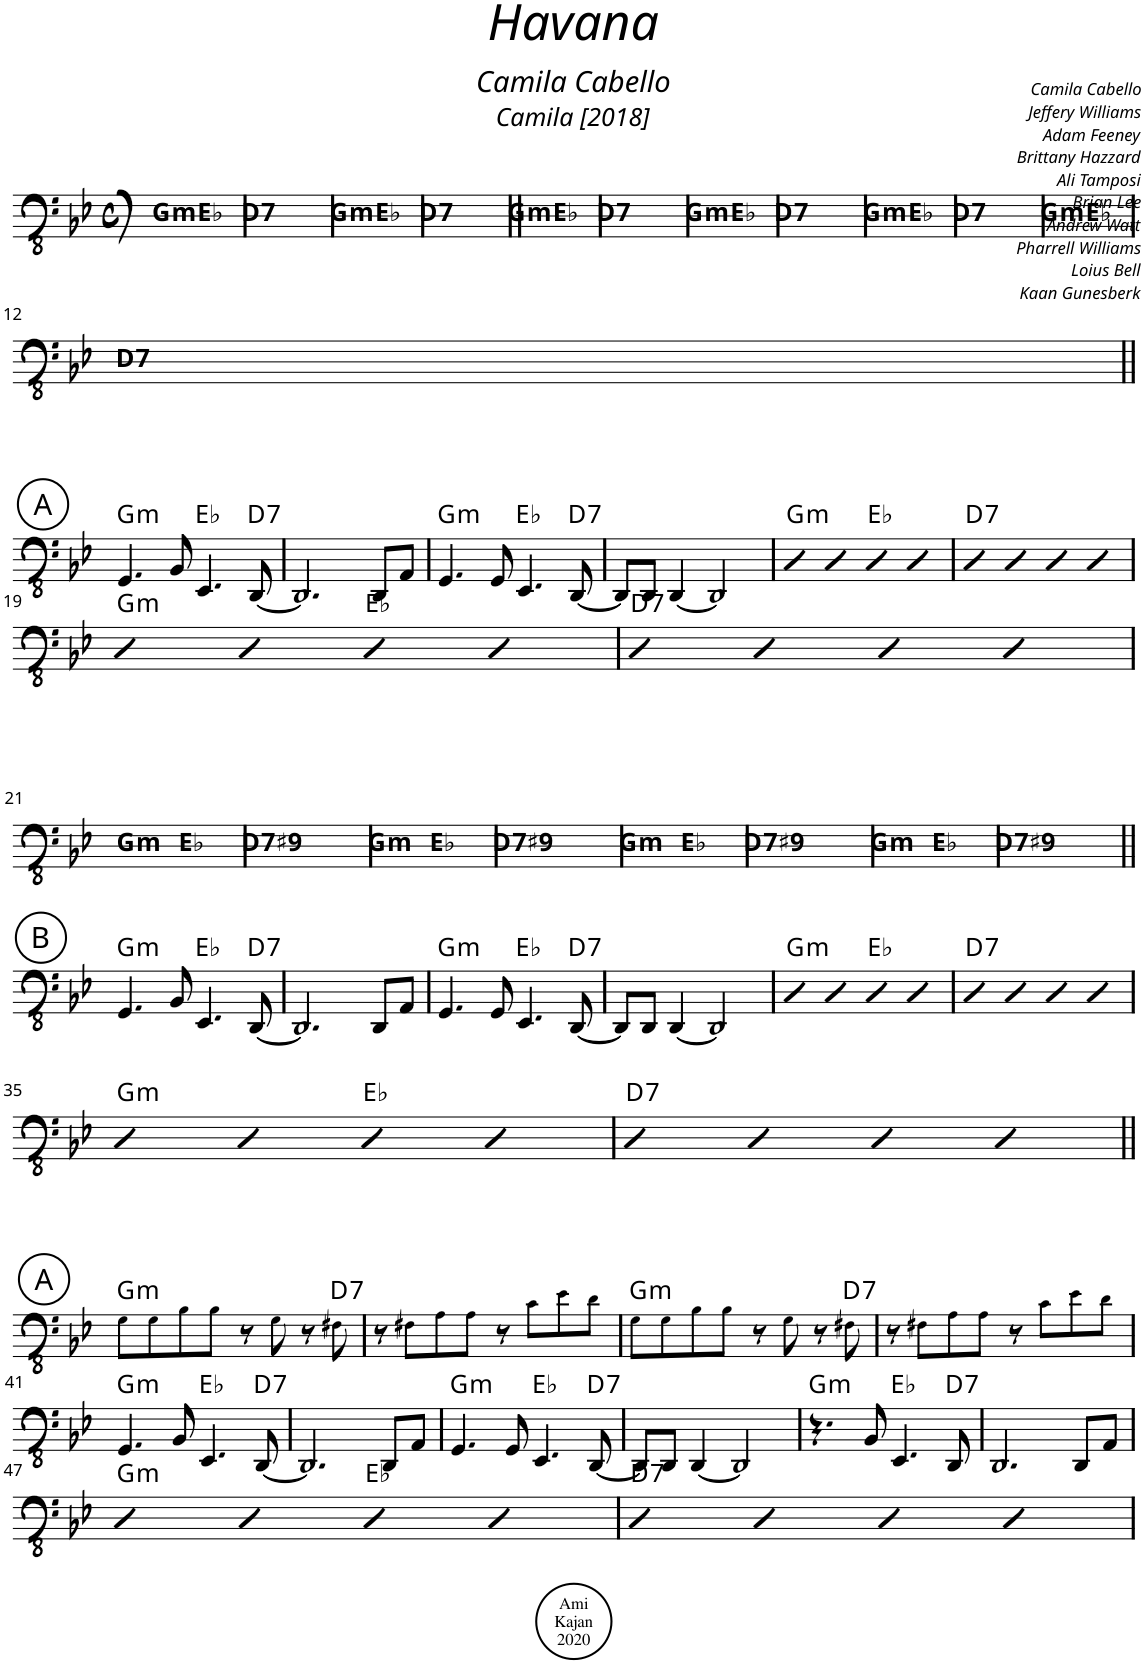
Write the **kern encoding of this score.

**kern	**harte
*part1	*part1
*staff1	*
*I"Acoustic Bass	*
*I'Bass	*
*clefFv4	*
*k[b-e-]	*
*M4/4	*
*met(c)	*
=1	=1
!	!LO:H:kt=m
*^	*
1ryy	2ryy	G:min
.	2ryy	Eb:maj
=2	=2	=2
!	!	!LO:H:kt=7
*v	*v	*
1ryy	D:7
=3	=3
!	!LO:H:kt=m
*^	*
1ryy	2ryy	G:min
.	2ryy	Eb:maj
=4	=4	=4
!	!	!LO:H:kt=7
*v	*v	*
1ryy	D:7
=5||	=5||
!	!LO:H:kt=m
*^	*
1ryy	2ryy	G:min
.	2ryy	Eb:maj
=6	=6	=6
!	!	!LO:H:kt=7
*v	*v	*
1ryy	D:7
=7	=7
!	!LO:H:kt=m
*^	*
1ryy	2ryy	G:min
.	2ryy	Eb:maj
=8	=8	=8
!	!	!LO:H:kt=7
*v	*v	*
1ryy	D:7
=9	=9
!	!LO:H:kt=m
*^	*
1ryy	2ryy	G:min
.	2ryy	Eb:maj
=10	=10	=10
!	!	!LO:H:kt=7
*v	*v	*
1ryy	D:7
=11	=11
!	!LO:H:kt=m
*^	*
1ryy	2ryy	G:min
.	2ryy	Eb:maj
!!LO:LB:g=z	!!
=12	=12	=12
!	!	!LO:H:kt=7
*v	*v	*
1ryy	D:7
!!LO:LB:g=z
!!LO:REH:place=s1:a:cj:enc=circle:fs=14:t=A
=13||	=13||
!	!LO:H:kt=m
4.GGG/	G:min
8BBB-/	.
4.EEE-/	Eb:maj
!	!LO:H:kt=7
[8DDD/	D:7
=14	=14
2.DDD/]	.
8DDD/L	.
8AAA/J	.
=15	=15
!	!LO:H:kt=m
4.GGG/	G:min
8GGG/	.
4.EEE-/	Eb:maj
!	!LO:H:kt=7
[8DDD/	D:7
=16	=16
8DDD/L]	.
8DDD/J	.
[4DDD/	.
2DDD/]	.
=17	=17
!	!LO:H:kt=m
4DD	G:min
4DD	.
4DD	Eb:maj
4DD	.
=18	=18
!	!LO:H:kt=7
4DD	D:7
4DD	.
4DD	.
4DD	.
!!LO:LB:g=z
=19	=19
!	!LO:H:kt=m
4DD	G:min
4DD	.
4DD	Eb:maj
4DD	.
=20	=20
!	!LO:H:kt=7
4DD	D:7
4DD	.
4DD	.
4DD	.
!!LO:LB:g=z
=21	=21
!	!LO:H:kt=m
*^	*
1ryy	2ryy	G:min
.	2ryy	Eb:maj
=22	=22	=22
!	!	!LO:H:kt=7
*v	*v	*
1ryy	D:7(#9)
=23	=23
!	!LO:H:kt=m
*^	*
1ryy	2ryy	G:min
.	2ryy	Eb:maj
=24	=24	=24
!	!	!LO:H:kt=7
*v	*v	*
1ryy	D:7(#9)
=25	=25
!	!LO:H:kt=m
*^	*
1ryy	2ryy	G:min
.	2ryy	Eb:maj
=26	=26	=26
!	!	!LO:H:kt=7
*v	*v	*
1ryy	D:7(#9)
=27	=27
!	!LO:H:kt=m
*^	*
1ryy	2ryy	G:min
.	2ryy	Eb:maj
=28	=28	=28
!	!	!LO:H:kt=7
*v	*v	*
1ryy	D:7(#9)
!!LO:LB:g=z
!!LO:REH:place=s1:a:cj:enc=circle:fs=14:t=B
=29||	=29||
!	!LO:H:kt=m
4.GGG/	G:min
8BBB-/	.
4.EEE-/	Eb:maj
!	!LO:H:kt=7
[8DDD/	D:7
=30	=30
2.DDD/]	.
8DDD/L	.
8AAA/J	.
=31	=31
!	!LO:H:kt=m
4.GGG/	G:min
8GGG/	.
4.EEE-/	Eb:maj
!	!LO:H:kt=7
[8DDD/	D:7
=32	=32
8DDD/L]	.
8DDD/J	.
[4DDD/	.
2DDD/]	.
=33	=33
!	!LO:H:kt=m
4DD	G:min
4DD	.
4DD	Eb:maj
4DD	.
=34	=34
!	!LO:H:kt=7
4DD	D:7
4DD	.
4DD	.
4DD	.
!!LO:LB:g=z
=35	=35
!	!LO:H:kt=m
4DD	G:min
4DD	.
4DD	Eb:maj
4DD	.
=36	=36
!	!LO:H:kt=7
4DD	D:7
4DD	.
4DD	.
4DD	.
!!LO:LB:g=z
!!LO:REH:place=s1:a:cj:enc=circle:fs=14:t=A
=37||	=37||
!	!LO:H:kt=m
8GG!\L	G:min
8GG!\	.
8BB-!\	.
8BB-!\J	.
8r	.
8GG!\	.
8r	.
!	!LO:H:kt=7
8FF#X!\	D:7
=38	=38
8r	.
8FF#X!\L	.
8AA!\	.
8AA!\J	.
8r	.
8C!\L	.
8E-!\	.
8D!\J	.
=39	=39
!	!LO:H:kt=m
8GG!\L	G:min
8GG!\	.
8BB-!\	.
8BB-!\J	.
8r	.
8GG!\	.
8r	.
!	!LO:H:kt=7
8FF#X!\	D:7
=40	=40
8r	.
8FF#X!\L	.
8AA!\	.
8AA!\J	.
8r	.
8C!\L	.
8E-!\	.
8D!\J	.
!!LO:LB:g=z
=41	=41
!	!LO:H:kt=m
4.GGG/	G:min
8BBB-/	.
4.EEE-/	Eb:maj
!	!LO:H:kt=7
[8DDD/	D:7
=42	=42
2.DDD/]	.
8DDD/L	.
8AAA/J	.
=43	=43
!	!LO:H:kt=m
4.GGG/	G:min
8GGG/	.
4.EEE-/	Eb:maj
!	!LO:H:kt=7
[8DDD/	D:7
=44	=44
8DDD/L]	.
8DDD/J	.
[4DDD/	.
2DDD/]	.
=45	=45
!	!LO:H:kt=m
4.r	G:min
8BBB-/	.
4.EEE-/	Eb:maj
!	!LO:H:kt=7
8DDD/	D:7
=46	=46
2.DDD/	.
8DDD/L	.
8AAA/J	.
!!LO:LB:g=z
=47	=47
!	!LO:H:kt=m
4DD	G:min
4DD	.
4DD	Eb:maj
4DD	.
=48	=48
!	!LO:H:kt=7
4DD	D:7
4DD	.
4DD	.
4DD	.
=	=
*-	*-
